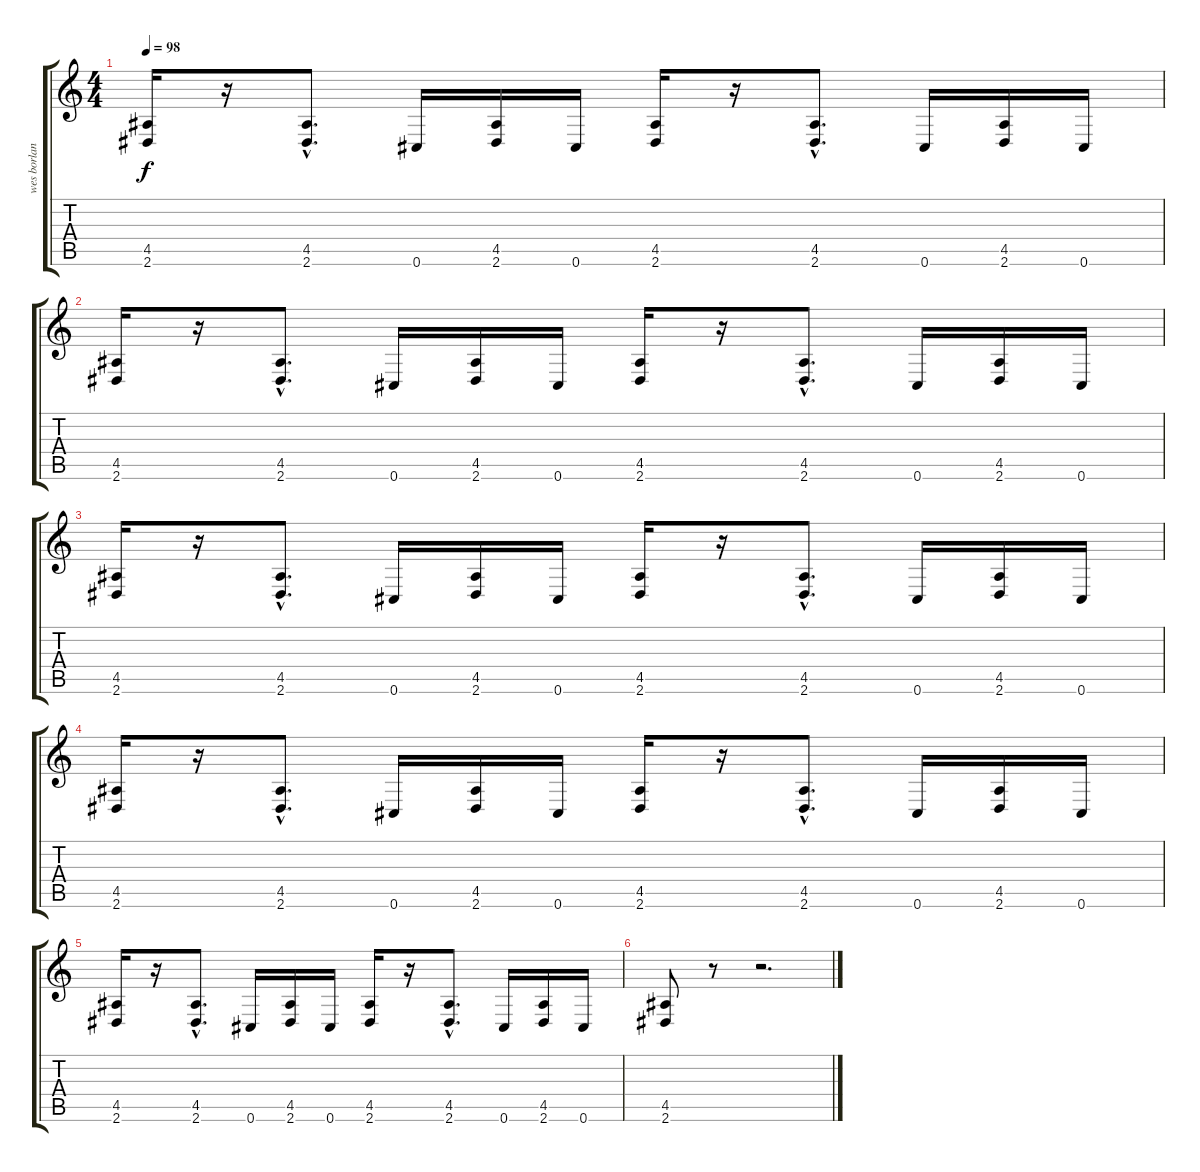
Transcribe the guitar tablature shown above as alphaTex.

\track ("wes borland" "wes borlan") {instrument distortionguitar}
\staff {score tabs}
\tuning (Db4 Ab3 E3 B2 Gb2 Db2) {hide}
\ts (4 4)
\tempo 98
\clef g2
\ks c
(4.5 2.6).16{dy f} r.16 (4.5{hac} 2.6{hac}).8{d} 0.6.16 (4.5 2.6).16 0.6.16 (4.5 2.6).16 r.16 (4.5{hac} 2.6{hac}).8{d} 0.6.16 (4.5 2.6).16 0.6.16 |
(4.5 2.6).16 r.16 (4.5{hac} 2.6{hac}).8{d} 0.6.16 (4.5 2.6).16 0.6.16 (4.5 2.6).16 r.16 (4.5{hac} 2.6{hac}).8{d} 0.6.16 (4.5 2.6).16 0.6.16 |
(4.5 2.6).16 r.16 (4.5{hac} 2.6{hac}).8{d} 0.6.16 (4.5 2.6).16 0.6.16 (4.5 2.6).16 r.16 (4.5{hac} 2.6{hac}).8{d} 0.6.16 (4.5 2.6).16 0.6.16 |
(4.5 2.6).16 r.16 (4.5{hac} 2.6{hac}).8{d} 0.6.16 (4.5 2.6).16 0.6.16 (4.5 2.6).16 r.16 (4.5{hac} 2.6{hac}).8{d} 0.6.16 (4.5 2.6).16 0.6.16 |
(4.5 2.6).16 r.16 (4.5{hac} 2.6{hac}).8{d} 0.6.16 (4.5 2.6).16 0.6.16 (4.5 2.6).16 r.16 (4.5{hac} 2.6{hac}).8{d} 0.6.16 (4.5 2.6).16 0.6.16 |
(4.5 2.6).8 r.8 r.2{d}
